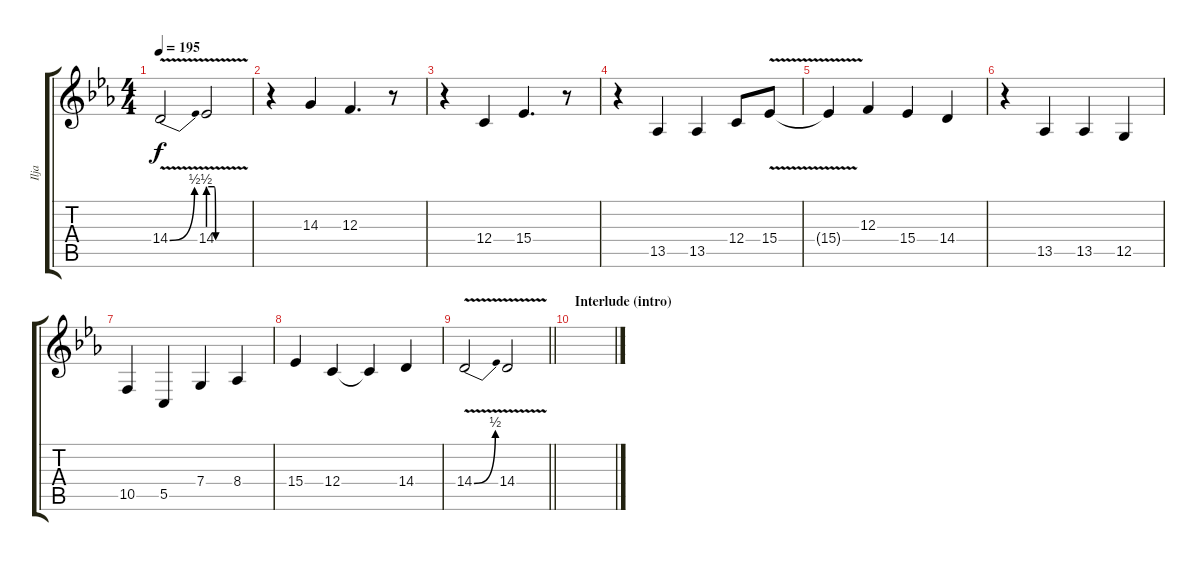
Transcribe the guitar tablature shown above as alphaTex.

\track ("Ilja" "Ilja") {instrument oboe}
\staff {score tabs}
\tuning (D4 A3 F3 C3 G2 C2) {hide}
\ts (4 4)
\tempo 195
\clef g2
\ks cminor
14.4{be (bend 0 0 60 2) v}.2{dy f} 14.4{be (custom 0 2 9 2 11 0 30 0 60 0) v}.2 |
r.4 14.3.4 12.3.4{d} r.8 |
r.4 12.4.4 15.4.4{d} r.8 |
r.4 13.5.4 13.5.4 12.4.8 15.4{v}.8 |
15.4{t}.4 12.3.4 15.4.4 14.4.4 |
r.4 13.5.4 13.5.4 12.5.4 |
10.5.4 5.5.4 7.4.4 8.4.4 |
15.4.4 12.4.4 12.4{t}.4 14.4.4 |
\barLineRight lightlight
14.4{be (bend 0 0 60 2) v}.2 14.4{v}.2 |
\section ("" "Interlude (intro)")
